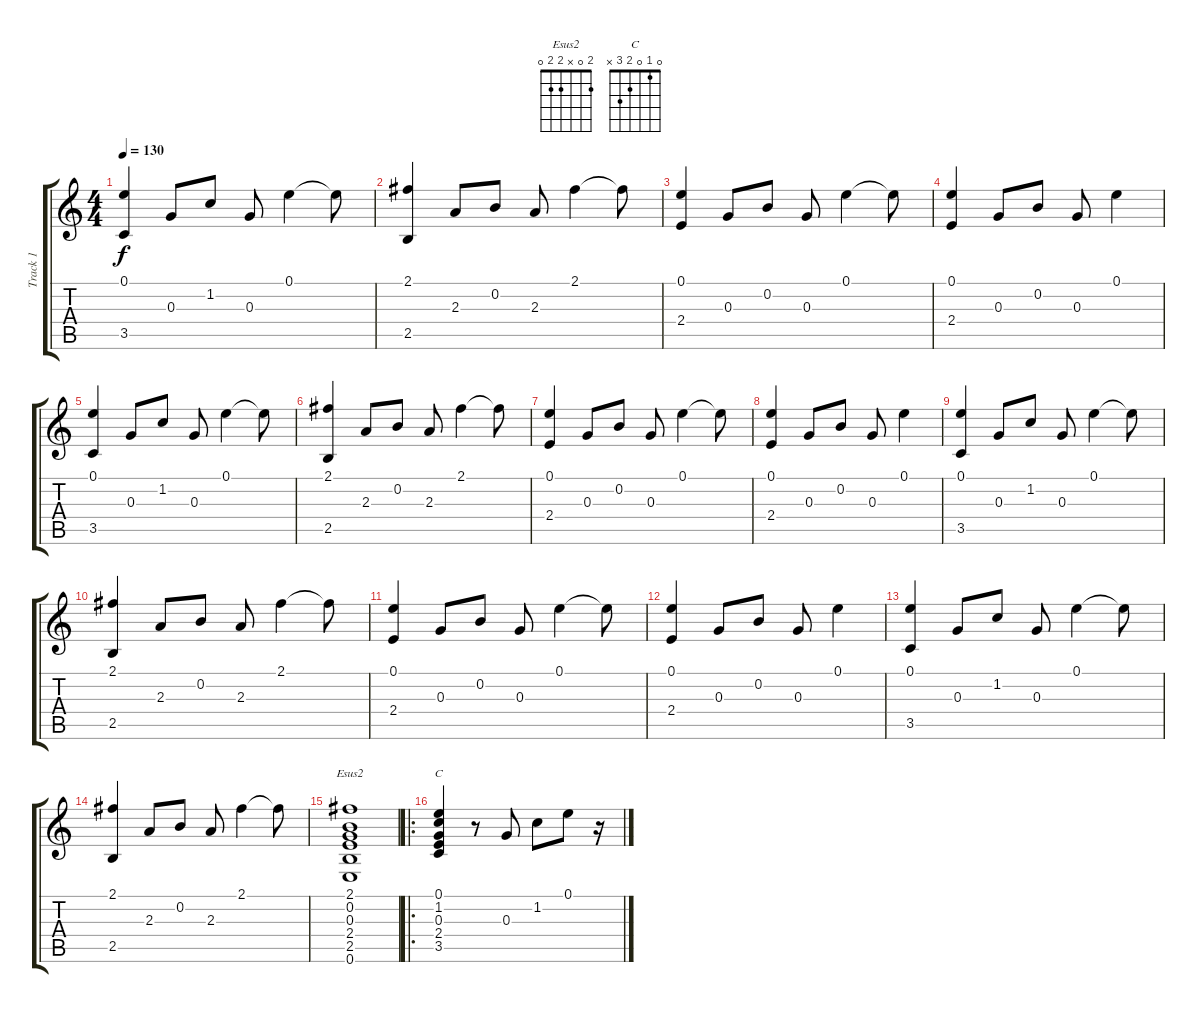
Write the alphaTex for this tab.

\track ("Track 1" "Track 1") {instrument acousticguitarsteel}
\staff {score tabs}
\tuning (E4 B3 G3 D3 A2 E2) {hide}
\chord ("Esus2" 2 0 x 2 2 0)
\chord ("C" 0 1 0 2 3 x)
\ts (4 4)
\tempo 130
\clef g2
\ks c
(0.1 3.5).4{dy f} 0.3.8 1.2.8 0.3.8 0.1.4 0.1{t}.8 |
(2.1 2.5).4 2.3.8 0.2.8 2.3.8 2.1.4 2.1{t}.8 |
(0.1 2.4).4 0.3.8 0.2.8 0.3.8 0.1.4 0.1{t}.8 |
(0.1 2.4).4 0.3.8 0.2.8 0.3.8 0.1.4 |
(0.1 3.5).4 0.3.8 1.2.8 0.3.8 0.1.4 0.1{t}.8 |
(2.1 2.5).4 2.3.8 0.2.8 2.3.8 2.1.4 2.1{t}.8 |
(0.1 2.4).4 0.3.8 0.2.8 0.3.8 0.1.4 0.1{t}.8 |
(0.1 2.4).4 0.3.8 0.2.8 0.3.8 0.1.4 |
(0.1 3.5).4 0.3.8 1.2.8 0.3.8 0.1.4 0.1{t}.8 |
(2.1 2.5).4 2.3.8 0.2.8 2.3.8 2.1.4 2.1{t}.8 |
(0.1 2.4).4 0.3.8 0.2.8 0.3.8 0.1.4 0.1{t}.8 |
(0.1 2.4).4 0.3.8 0.2.8 0.3.8 0.1.4 |
(0.1 3.5).4 0.3.8 1.2.8 0.3.8 0.1.4 0.1{t}.8 |
(2.1 2.5).4 2.3.8 0.2.8 2.3.8 2.1.4 2.1{t}.8 |
(2.1 0.2 0.3 2.4 2.5 0.6).1{ch "Esus2"} |
\ro
(0.1 1.2 0.3 2.4 3.5).4{ch "C"} r.8 0.3.8 1.2.8 0.1.8 r.16
